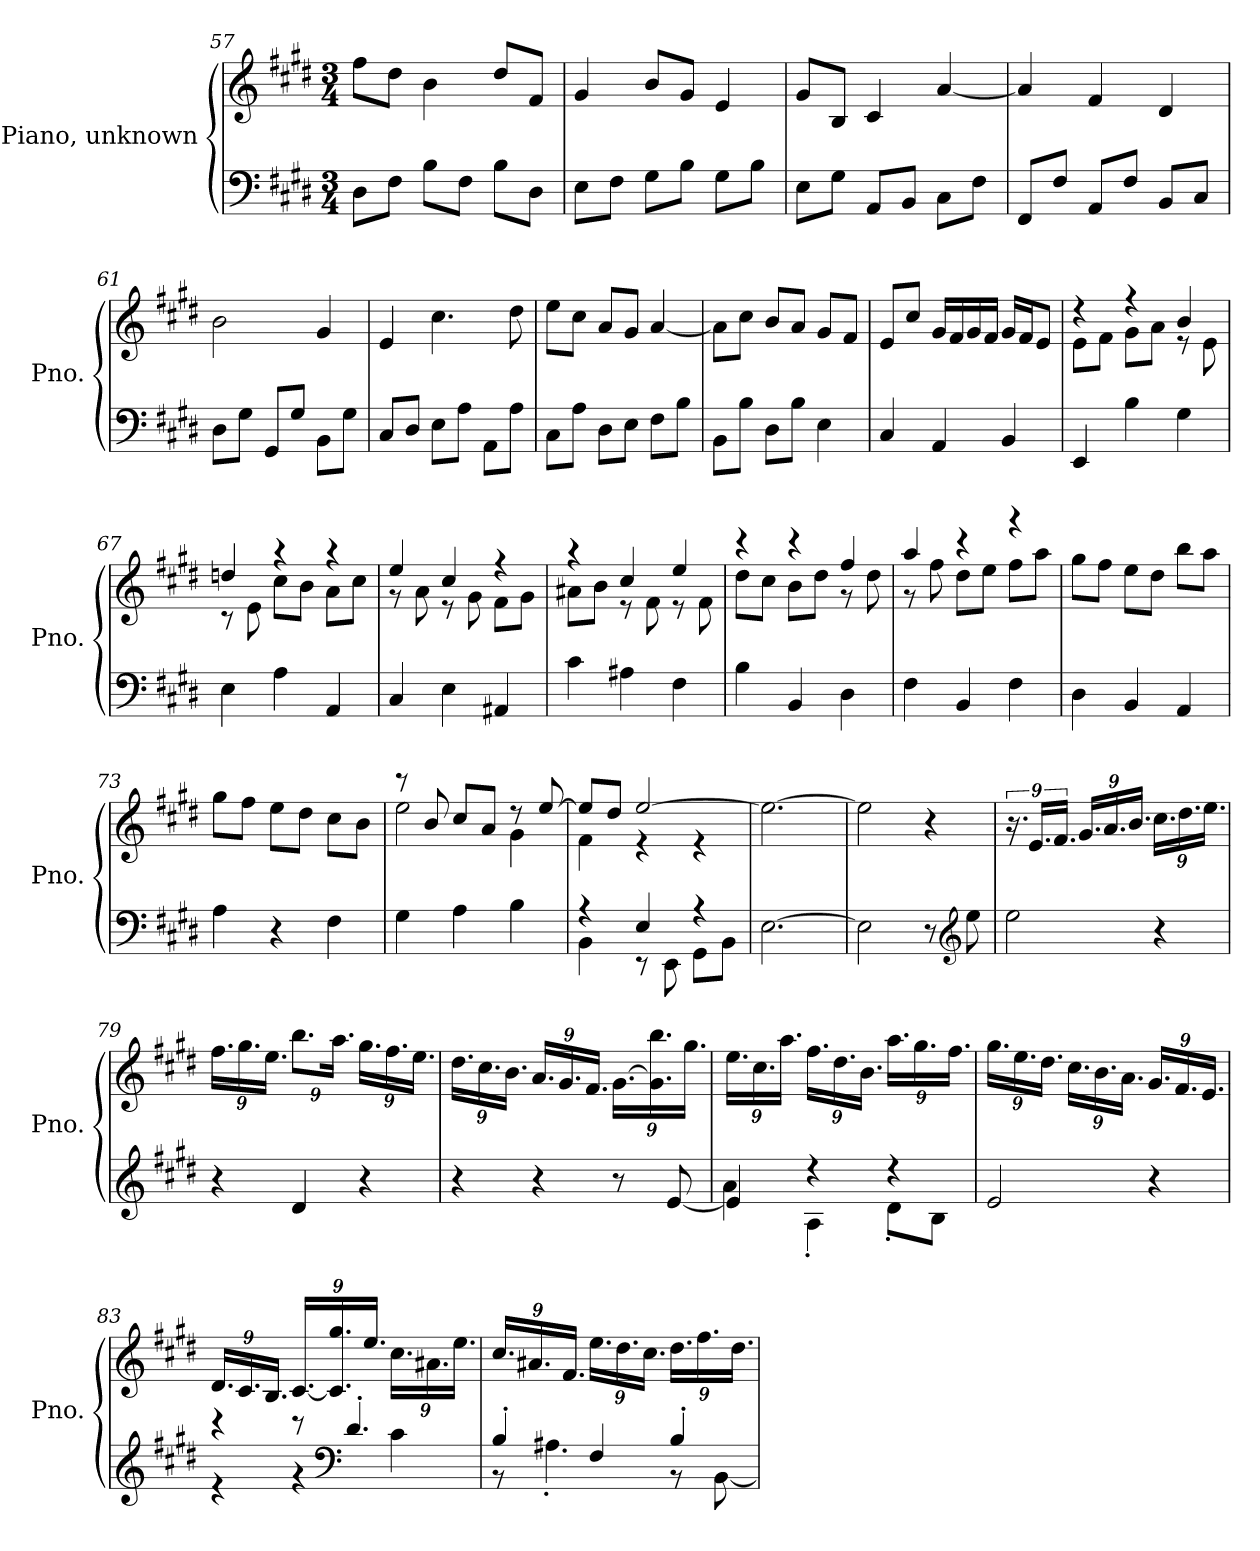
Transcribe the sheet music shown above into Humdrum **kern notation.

**kern	**kern
*part1	*part1
*staff2	*staff1
*I"Piano, unknown	*
*I'Pno.	*
!!LO:LB:g=z
*clefF4	*clefG2
*k[f#c#g#d#]	*k[f#c#g#d#]
*M3/4	*M3/4
=57	=57
8D#\L	8ff#\L
8F#\J	8dd#\J
8B\L	4b\
8F#\J	.
8B\L	8dd#/L
8D#\J	8f#/J
=58	=58
8E\L	4g#/
8F#\J	.
8G#\L	8b/L
8B\J	8g#/J
8G#\L	4e/
8B\J	.
=59	=59
8E\L	8g#/L
8G#\J	8B/J
8AA/L	4c#/
8BB/J	.
8C#\L	[4a/
8F#\J	.
=60	=60
8FF#/L	4a/]
8F#/J	.
8AA/L	4f#/
8F#/J	.
8BB/L	4d#/
8C#/J	.
=61	=61
8D#\L	2b\
8G#\J	.
8GG#/L	.
8G#/J	.
8BB\L	4g#/
8G#\J	.
=62	=62
8C#/L	4e/
8D#/J	.
8E\L	4.cc#\
8A\J	.
8AA\L	.
8A\J	8dd#\
!!LO:PB:g=z
=63	=63
8C#\L	8ee\L
8A\J	8cc#\J
8D#\L	8a/L
8E\J	8g#/J
8F#\L	[4a/
8B\J	.
=64	=64
8BB\L	8a\L]
8B\J	8cc#\J
8D#\L	8b/L
8B\J	8a/J
4E\	8g#/L
.	8f#/J
=65	=65
4C#/	8e/L
.	8cc#/J
4AA/	16g#/LL
.	16f#/
.	16g#/
.	16f#/JJ
4BB/	16g#/LL
.	16f#/J
.	8e/J
=66	=66
*	*^
4EE/	4r	8e\L
.	.	8f#\J
4B\	4r	8g#\L
.	.	8a\J
4G#\	4b/	8r
.	.	8e\
=67	=67	=67
4E\	4ddn/	8r
.	.	8e\
4A\	4r	8cc#\L
.	.	8b\J
4AA/	4r	8a\L
.	.	8cc#\J
=68	=68	=68
4C#/	4ee/	8r
.	.	8a\
4E\	4cc#/	8r
.	.	8g#\
4AA#X/	4r	8f#\L
.	.	8g#\J
!!LO:LB:g=z	!!
=69	=69	=69
4c#\	4r	8a#X\L
.	.	8b\J
4A#X\	4cc#/	8r
.	.	8f#\
4F#\	4ee/	8r
.	.	8f#\
=70	=70	=70
4B\	4r	8dd#\L
.	.	8cc#\J
4BB/	4r	8b\L
.	.	8dd#\J
4D#\	4ff#/	8r
.	.	8dd#\
=71	=71	=71
4F#\	4aa/	8r
.	.	8ff#\
4BB/	4r	8dd#\L
.	.	8ee\J
4F#\	4r	8ff#\L
.	.	8aa\J
*	*v	*v
=72	=72
4D#\	8gg#\L
.	8ff#\J
4BB/	8ee\L
.	8dd#\J
4AA/	8bb\L
.	8aa\J
=73	=73
4A\	8gg#\L
.	8ff#\J
4r	8ee\L
.	8dd#\J
4F#\	8cc#\L
.	8b\J
=74	=74
*	*^
4G#\	8r	2ee\
.	8b/	.
4A\	8cc#/L	.
.	8a/J	.
4B\	8r	4g#\
.	[8ee/	.
!!LO:LB:g=z	!!
=75	=75	=75
*^	*	*
4r	4BB\	8ee/L]	4f#\
.	.	8dd#/J	.
4E/	8r	[2ee/	4r
.	8EE\	.	.
4r	8GG#\L	.	4r
.	8BB\J	.	.
*v	*v	*	*
*	*v	*v
=76	=76
[2.E\	2.ee\_
=77	=77
2E\]	2ee\]
8r	4r
*clefG2	*
8ee\	.
=78	=78
2ee\	18.r
.	18.e/LL
.	18.f#/JJ
.	18.g#/LL
.	18.a/
.	18.b/JJ
4r	18.cc#\LL
.	18.dd#\
.	18.ee\JJ
=79	=79
*	*Xbrackettup
4r	18.ff#\LL
.	18.gg#\
.	18.ee\JJ
4d#/	9.bb\L
.	18.aa\Jk
4r	18.gg#\LL
.	18.ff#\
.	18.ee\JJ
!!LO:LB:g=z
=80	=80
4r	18.dd#\LL
.	18.cc#\
.	18.b\JJ
4r	18.a/LL
.	18.g#/
.	18.f#/JJ
8r	[18.g#\LL
.	18.g#\] 18.bb\
[8e/	.
.	18.gg#\JJ
=81	=81
*^	*
4e/]	4a\	18.ee\LL
.	.	18.cc#\
.	.	18.aa\JJ
4r	4A'\	18.ff#\LL
.	.	18.dd#\
.	.	18.b\JJ
4r	8d#'\L	18.aa\LL
.	.	18.gg#\
.	8B\J	.
.	.	18.ff#\JJ
*v	*v	*
=82	=82
2e/	18.gg#\LL
.	18.ee\
.	18.dd#\JJ
.	18.cc#\LL
.	18.b\
.	18.a\JJ
4r	18.g#/LL
.	18.f#/
.	18.e/JJ
!!LO:LB:g=z
=83	=83
*^	*
4r	4r	18.d#/LL
.	.	18.c#/
.	.	18.B/JJ
8r	4r	[18.c#/LL
.	.	18.c#/] 18.gg#/
*clefF4	*	*
4.d#'/	.	.
.	.	18.ee/JJ
.	4c#\	18.cc#\LL
.	.	18.a#X\
.	.	18.ee\JJ
=84	=84	=84
4B'/	8r	18.cc#/LL
.	.	18.a#X/
.	4.A#X'\	.
.	.	18.f#/JJ
4F#/	.	18.ee\LL
.	.	18.dd#\
.	.	18.cc#\JJ
4B'/	8r	18.dd#\LL
.	.	18.ff#\
.	[8BB\	.
.	.	18.dd#\JJ
*v	*v	*
=	=
*-	*-
